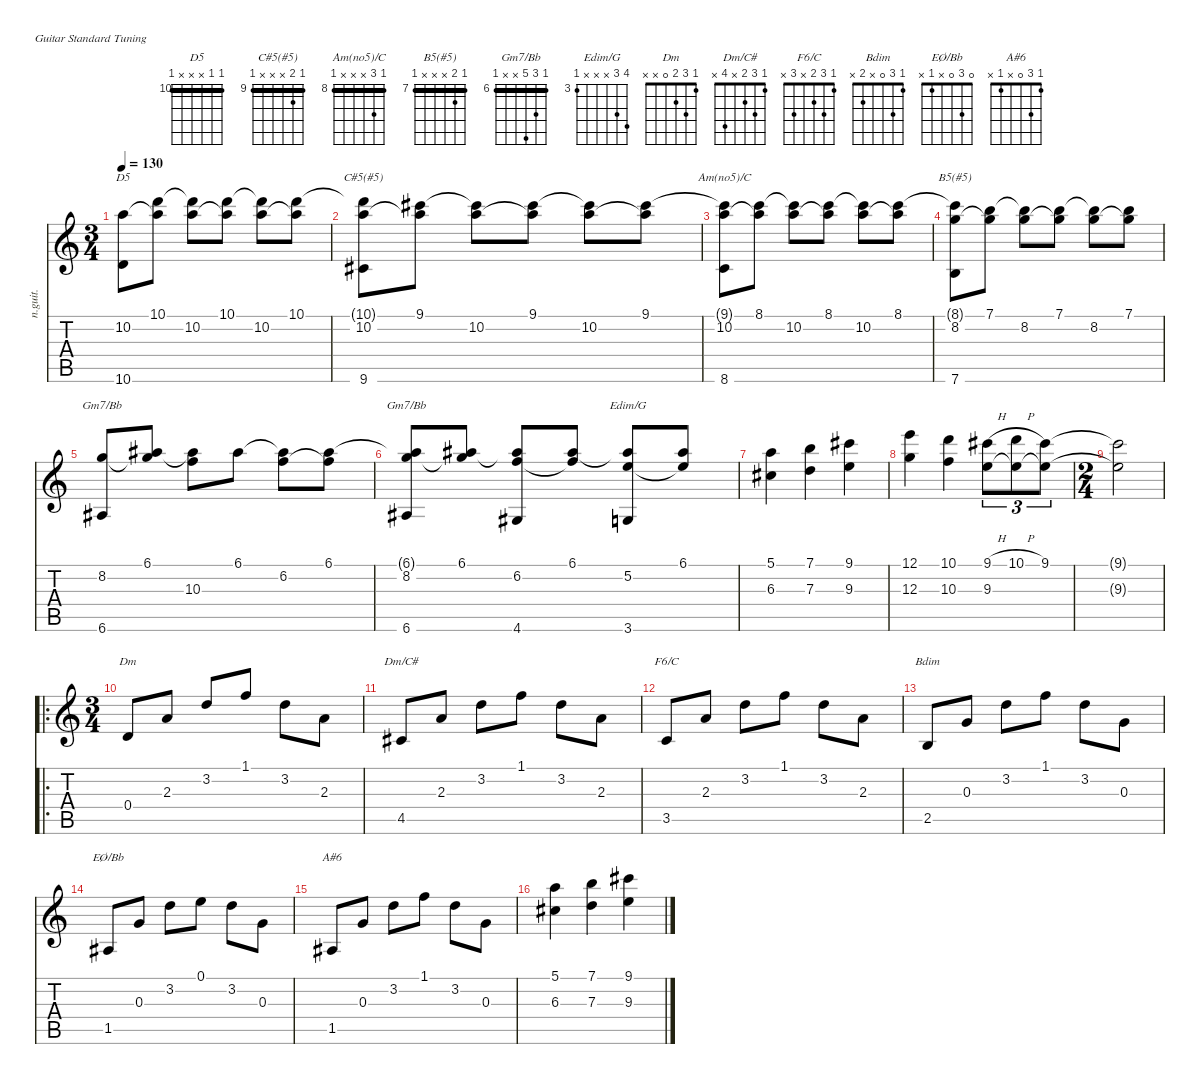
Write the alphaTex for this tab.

\defaultSystemsLayout 4
\hideDynamics
\bracketExtendMode nobrackets
\track ("Track 1" "n.guit.") {instrument acousticguitarnylon}
\staff {score tabs}
\tuning (E4 B3 G3 D3 A2 E2)
\chord ("D5" 10 10 x x x 10) {firstfret 10 showfingering false barre (10 10)}
\chord ("C#5(#5)" 9 10 x x x 9) {firstfret 9 showfingering false barre 9}
\chord ("Am(no5)/C" 8 10 x x x 8) {firstfret 8 showfingering false barre 8}
\chord ("B5(#5)" 7 8 x x x 7) {firstfret 7 showfingering false barre 7}
\chord ("Gm7/Bb" 6 8 10 x x 6) {firstfret 6 showfingering false barre 6}
\chord ("Edim/G" 6 5 x x x 3) {firstfret 3 showfingering false}
\chord ("Dm" 1 3 2 0 x x) {showfingering false}
\chord ("Dm/C#" 1 3 2 x 4 x) {showfingering false}
\chord ("F6/C" 1 3 2 x 3 x) {showfingering false}
\chord ("Bdim" 1 3 0 x 2 x) {showfingering false}
\chord ("EØ/Bb" 0 3 0 x 1 x) {showfingering false}
\chord ("A#6" 1 3 0 x 1 x) {showfingering false}
\ts (3 4)
\tempo 130
\clef g2
\ks c
(10.2 10.6).8{ch "D5" dy f instrument acousticguitarnylon beam Down} (10.1 10.2{t}).8{beam Down} (10.1{t} 10.2).8{beam Down} (10.1 10.2{t}).8{beam Down} (10.1{t} 10.2).8{beam Down} (10.1 10.2{t}).8{beam Down} |
(10.1{t} 10.2 9.6{acc #}).8{ch "C#5(#5)" beam Down} (9.1{acc #} 10.2{t}).8{beam Down} (9.1{t acc #} 10.2).8{beam Down} (9.1{acc #} 10.2{t}).8{beam Down} (9.1{t acc #} 10.2).8{beam Down} (9.1{acc #} 10.2{t}).8{beam Down} |
(9.1{t acc #} 10.2 8.6).8{ch "Am(no5)/C" beam Down} (8.1 10.2{t}).8{beam Down} (8.1{t} 10.2).8{beam Down} (8.1 10.2{t}).8{beam Down} (8.1{t} 10.2).8{beam Down} (8.1 10.2{t}).8{beam Down} |
(8.1{t} 8.2 7.6).8{ch "B5(#5)" beam Down} (7.1 8.2{t}).8{beam Down} (7.1{t} 8.2).8{beam Down} (7.1 8.2{t}).8{beam Down} (7.1{t} 8.2).8{beam Down} (7.1 8.2{t}).8{beam Down} |
(8.2 6.6{acc #}).8{ch "Gm7/Bb" beam Up} (6.1{acc #} 8.2{t}).8{beam Up} (10.3 6.1{t acc #}).8{beam Down} 6.1{acc #}.8{beam Down} (6.2 6.1{t acc #}).8{beam Down} (6.1{acc #} 6.2{t}).8{beam Down} |
(6.6{acc #} 8.2 6.1{t acc #}).8{ch "Gm7/Bb" beam Up} (6.1{acc #} 8.2{t}).8{beam Up} (6.2 4.6{acc #} 6.1{t acc #}).8{beam Up} (6.1{acc #} 6.2{t}).8{beam Up} (5.2 3.6 6.1{t acc #}).8{ch "Edim/G" beam Up} (6.1{acc #} 5.2{t}).8{beam Up} |
(5.1 6.3{acc #}).4{beam Down} (7.1 7.3).4{beam Down} (9.1{acc #} 9.3).4{beam Down} |
(12.1 12.3).4{beam Down} (10.1 10.3).4{beam Down} (9.1{h acc #} 9.3).8{tu (3 2) beam Down} (10.1{h} 9.3{t}).8{tu (3 2) beam Down} (9.1{acc #} 9.3{t}).8{tu (3 2) beam Down} |
\ts (2 4)
(9.1{t acc #} 9.3{t}).2{beam Down} |
\ro
\ts (3 4)
0.4.8{ch "Dm" beam Up} 2.3.8{beam Up} 3.2.8{beam Up} 1.1.8{beam Up} 3.2.8{beam Down} 2.3.8{beam Down} |
4.5{acc #}.8{ch "Dm/C#" beam Up} 2.3.8{beam Up} 3.2.8{beam Down} 1.1.8{beam Down} 3.2.8{beam Down} 2.3.8{beam Down} |
3.5.8{ch "F6/C" beam Up} 2.3.8{beam Up} 3.2.8{beam Down} 1.1.8{beam Down} 3.2.8{beam Down} 2.3.8{beam Down} |
2.5.8{ch "Bdim" beam Up} 0.3.8{beam Up} 3.2.8{beam Down} 1.1.8{beam Down} 3.2.8{beam Down} 0.3.8{beam Down} |
1.5{acc #}.8{ch "EØ/Bb" beam Up} 0.3.8{beam Up} 3.2.8{beam Down} 0.1.8{beam Down} 3.2.8{beam Down} 0.3.8{beam Down} |
1.5{acc #}.8{ch "A#6" beam Up} 0.3.8{beam Up} 3.2.8{beam Down} 1.1.8{beam Down} 3.2.8{beam Down} 0.3.8{beam Down} |
(5.1 6.3{acc #}).4{beam Down} (7.1 7.3).4{beam Down} (9.1{acc #} 9.3).4{beam Down}
